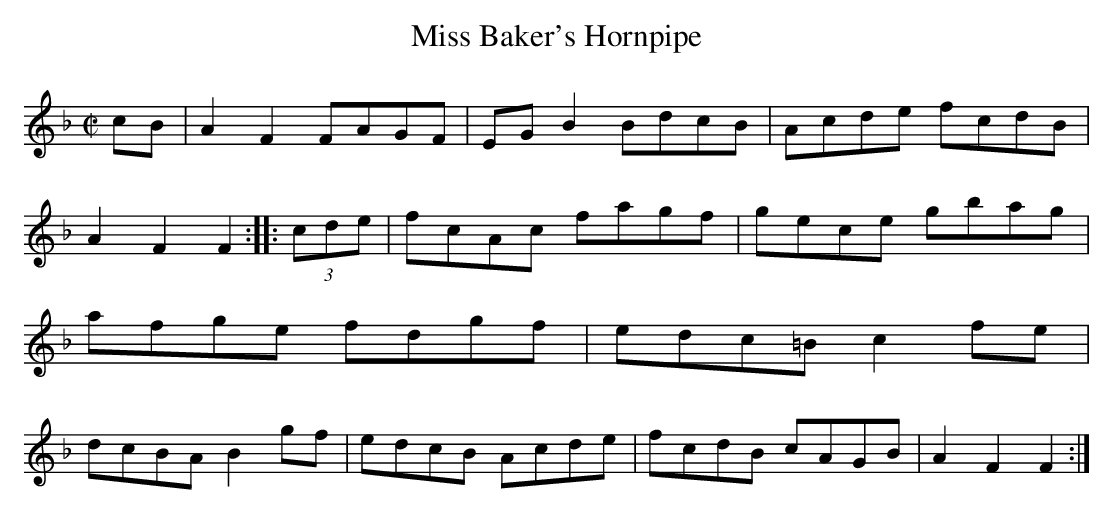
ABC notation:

X:1
T:Miss Baker's Hornpipe
M:C|
K:F major
cB|\
A2F2 FAGF| EGB2 BdcB| Acde fcdB| A2F2 F2::\
(3cde|\
fcAc fagf| gece gbag| afge fdgf| edc=B c2fe| \
dcBA B2gf| edcB Acde| fcdB cAGB| A2F2 F2:|
